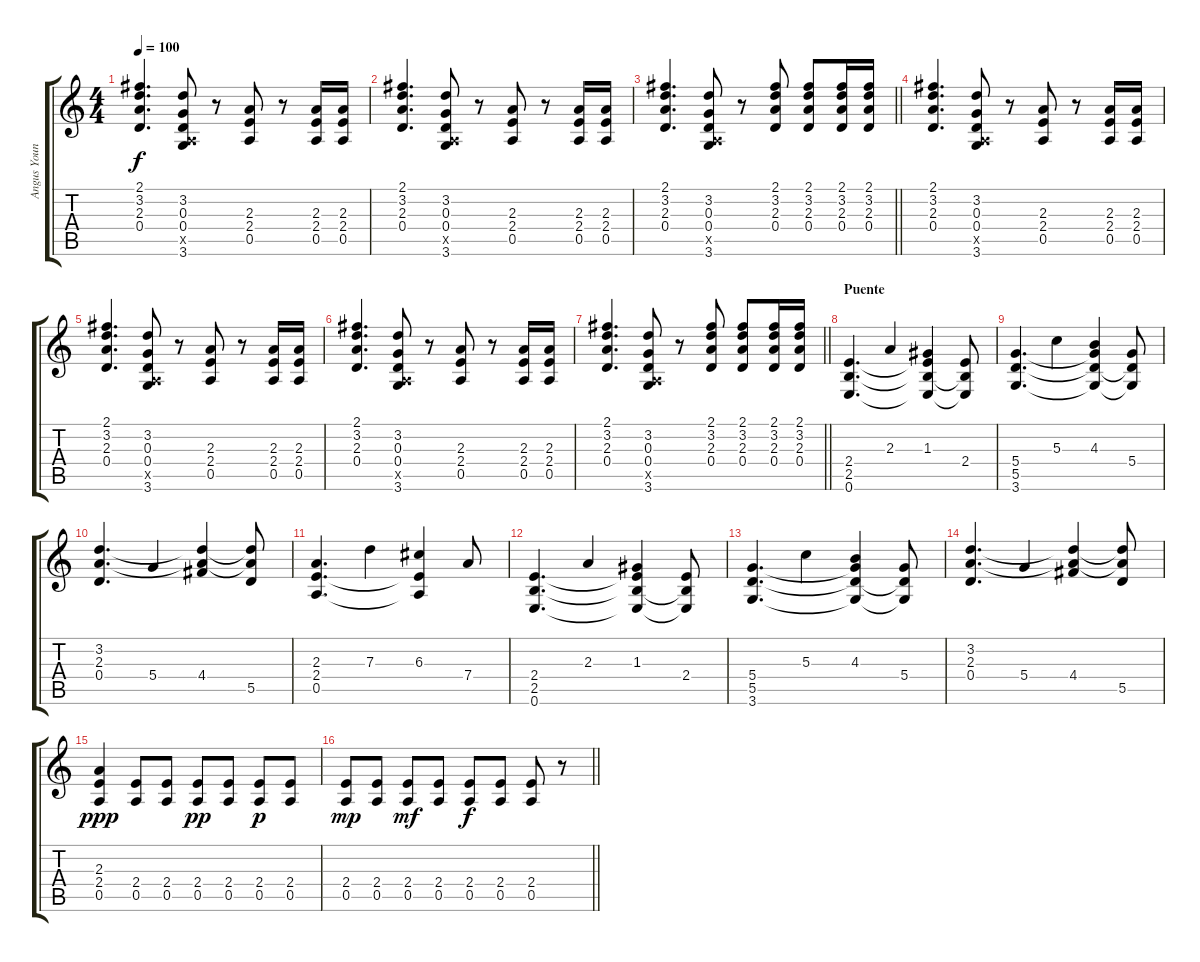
\track ("Angus Young" "Angus Youn") {instrument overdrivenguitar}
\staff {score tabs}
\tuning (E4 B3 G3 D3 A2 E2) {hide}
\ts (4 4)
\tempo 100
\clef g2
\ks c
(2.1 3.2 2.3 0.4).4{d dy f} (3.2 0.3 0.4 0.5{x} 3.6).8 r.8 (2.3 2.4 0.5).8 r.8 (2.3 2.4 0.5).16 (2.3 2.4 0.5).16 |
(2.1 3.2 2.3 0.4).4{d} (3.2 0.3 0.4 0.5{x} 3.6).8 r.8 (2.3 2.4 0.5).8 r.8 (2.3 2.4 0.5).16 (2.3 2.4 0.5).16 |
\barLineRight lightlight
(2.1 3.2 2.3 0.4).4{d} (3.2 0.3 0.4 0.5{x} 3.6).8 r.8 (2.1 3.2 2.3 0.4).8 (2.1 3.2 2.3 0.4).8 (2.1 3.2 2.3 0.4).16 (2.1 3.2 2.3 0.4).16 |
(2.1 3.2 2.3 0.4).4{d} (3.2 0.3 0.4 0.5{x} 3.6).8 r.8 (2.3 2.4 0.5).8 r.8 (2.3 2.4 0.5).16 (2.3 2.4 0.5).16 |
(2.1 3.2 2.3 0.4).4{d} (3.2 0.3 0.4 0.5{x} 3.6).8 r.8 (2.3 2.4 0.5).8 r.8 (2.3 2.4 0.5).16 (2.3 2.4 0.5).16 |
(2.1 3.2 2.3 0.4).4{d} (3.2 0.3 0.4 0.5{x} 3.6).8 r.8 (2.3 2.4 0.5).8 r.8 (2.3 2.4 0.5).16 (2.3 2.4 0.5).16 |
\barLineRight lightlight
(2.1 3.2 2.3 0.4).4{d} (3.2 0.3 0.4 0.5{x} 3.6).8 r.8 (2.1 3.2 2.3 0.4).8 (2.1 3.2 2.3 0.4).8 (2.1 3.2 2.3 0.4).16 (2.1 3.2 2.3 0.4).16 |
\section ("" "Puente")
(2.4 2.5 0.6).4{d} 2.3.4 (1.3 2.4{t} 2.5{t} 0.6{t}).4 (2.4 2.5{t} 0.6{t}).8 |
(5.4 5.5 3.6).4{d} 5.3.4 (4.3 5.4{t} 5.5{t} 3.6{t}).4 (5.4 5.5{t} 3.6{t}).8 |
(3.2 2.3 0.4).4{d} 5.4.4 (3.2{t} 2.3{t} 4.4).4 (3.2{t} 2.3{t} 5.5).8 |
(2.3 2.4 0.5).4{d} 7.3.4 (6.3 2.4{t} 0.5{t}).4 7.4.8 |
(2.4 2.5 0.6).4{d} 2.3.4 (1.3 2.4{t} 2.5{t} 0.6{t}).4 (2.4 2.5{t} 0.6{t}).8 |
(5.4 5.5 3.6).4{d} 5.3.4 (4.3 5.4{t} 5.5{t} 3.6{t}).4 (5.4 5.5{t} 3.6{t}).8 |
(3.2 2.3 0.4).4{d} 5.4.4 (3.2{t} 2.3{t} 4.4).4 (3.2{t} 2.3{t} 5.5).8 |
(2.3 2.4 0.5).4{dy ppp} (2.4 0.5).8 (2.4 0.5).8 (2.4 0.5).8{dy pp} (2.4 0.5).8 (2.4 0.5).8{dy p} (2.4 0.5).8 |
\barLineRight lightlight
(2.4 0.5).8{dy mp} (2.4 0.5).8 (2.4 0.5).8{dy mf} (2.4 0.5).8 (2.4 0.5).8{dy f} (2.4 0.5).8 (2.4 0.5).8 r.8
